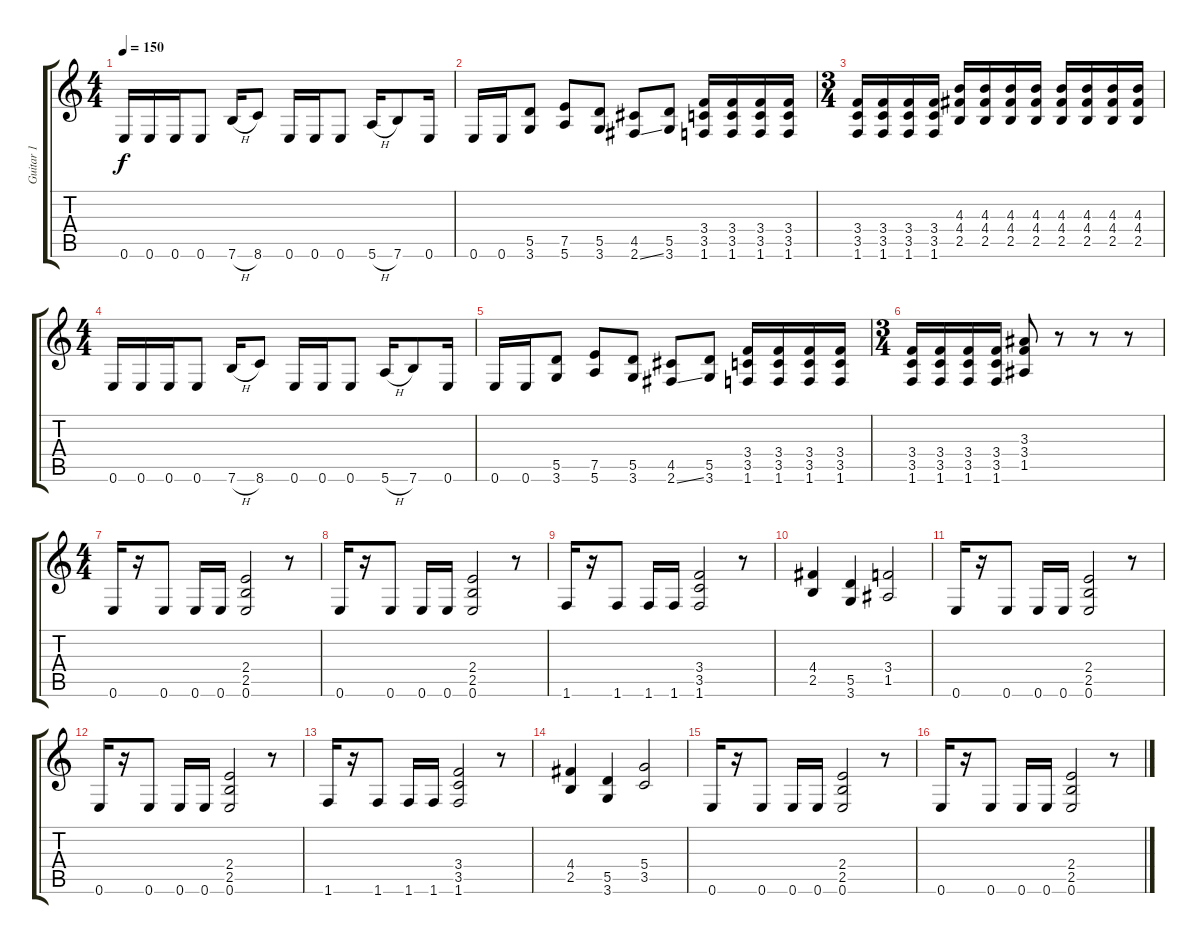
\track ("Guitar 1" "Guitar 1") {instrument distortionguitar}
\staff {score tabs}
\tuning (E4 B3 G3 D3 A2 E2) {hide}
\ts (4 4)
\tempo 150
\clef g2
\ks c
0.6.16{dy f} 0.6.16 0.6.16 0.6.8 7.6{h}.16 8.6.8 0.6.16 0.6.16 0.6.8 5.6{h}.16 7.6.8 0.6.16 |
0.6.16 0.6.16 (5.5 3.6).8 (7.5 5.6).8 (5.5 3.6).8 (4.5 2.6{ss}).8 (5.5 3.6).8 (3.4 3.5 1.6).16 (3.4 3.5 1.6).16 (3.4 3.5 1.6).16 (3.4 3.5 1.6).16 |
\ts (3 4)
(3.4 3.5 1.6).16 (3.4 3.5 1.6).16 (3.4 3.5 1.6).16 (3.4 3.5 1.6).16 (4.3 4.4 2.5).16 (4.3 4.4 2.5).16 (4.3 4.4 2.5).16 (4.3 4.4 2.5).16 (4.3 4.4 2.5).16 (4.3 4.4 2.5).16 (4.3 4.4 2.5).16 (4.3 4.4 2.5).16 |
\ts (4 4)
0.6.16 0.6.16 0.6.16 0.6.8 7.6{h}.16 8.6.8 0.6.16 0.6.16 0.6.8 5.6{h}.16 7.6.8 0.6.16 |
0.6.16 0.6.16 (5.5 3.6).8 (7.5 5.6).8 (5.5 3.6).8 (4.5 2.6{ss}).8 (5.5 3.6).8 (3.4 3.5 1.6).16 (3.4 3.5 1.6).16 (3.4 3.5 1.6).16 (3.4 3.5 1.6).16 |
\ts (3 4)
(3.4 3.5 1.6).16 (3.4 3.5 1.6).16 (3.4 3.5 1.6).16 (3.4 3.5 1.6).16 (3.3 3.4 1.5).8 r.8 r.8 r.8 |
\ts (4 4)
0.6.16 r.16 0.6.8 0.6.16 0.6.16 (2.4 2.5 0.6).2 r.8 |
0.6.16 r.16 0.6.8 0.6.16 0.6.16 (2.4 2.5 0.6).2 r.8 |
1.6.16 r.16 1.6.8 1.6.16 1.6.16 (3.4 3.5 1.6).2 r.8 |
(4.4 2.5).4 (5.5 3.6).4 (3.4 1.5).2 |
0.6.16 r.16 0.6.8 0.6.16 0.6.16 (2.4 2.5 0.6).2 r.8 |
0.6.16 r.16 0.6.8 0.6.16 0.6.16 (2.4 2.5 0.6).2 r.8 |
1.6.16 r.16 1.6.8 1.6.16 1.6.16 (3.4 3.5 1.6).2 r.8 |
(4.4 2.5).4 (5.5 3.6).4 (5.4 3.5).2 |
0.6.16 r.16 0.6.8 0.6.16 0.6.16 (2.4 2.5 0.6).2 r.8 |
0.6.16 r.16 0.6.8 0.6.16 0.6.16 (2.4 2.5 0.6).2 r.8
